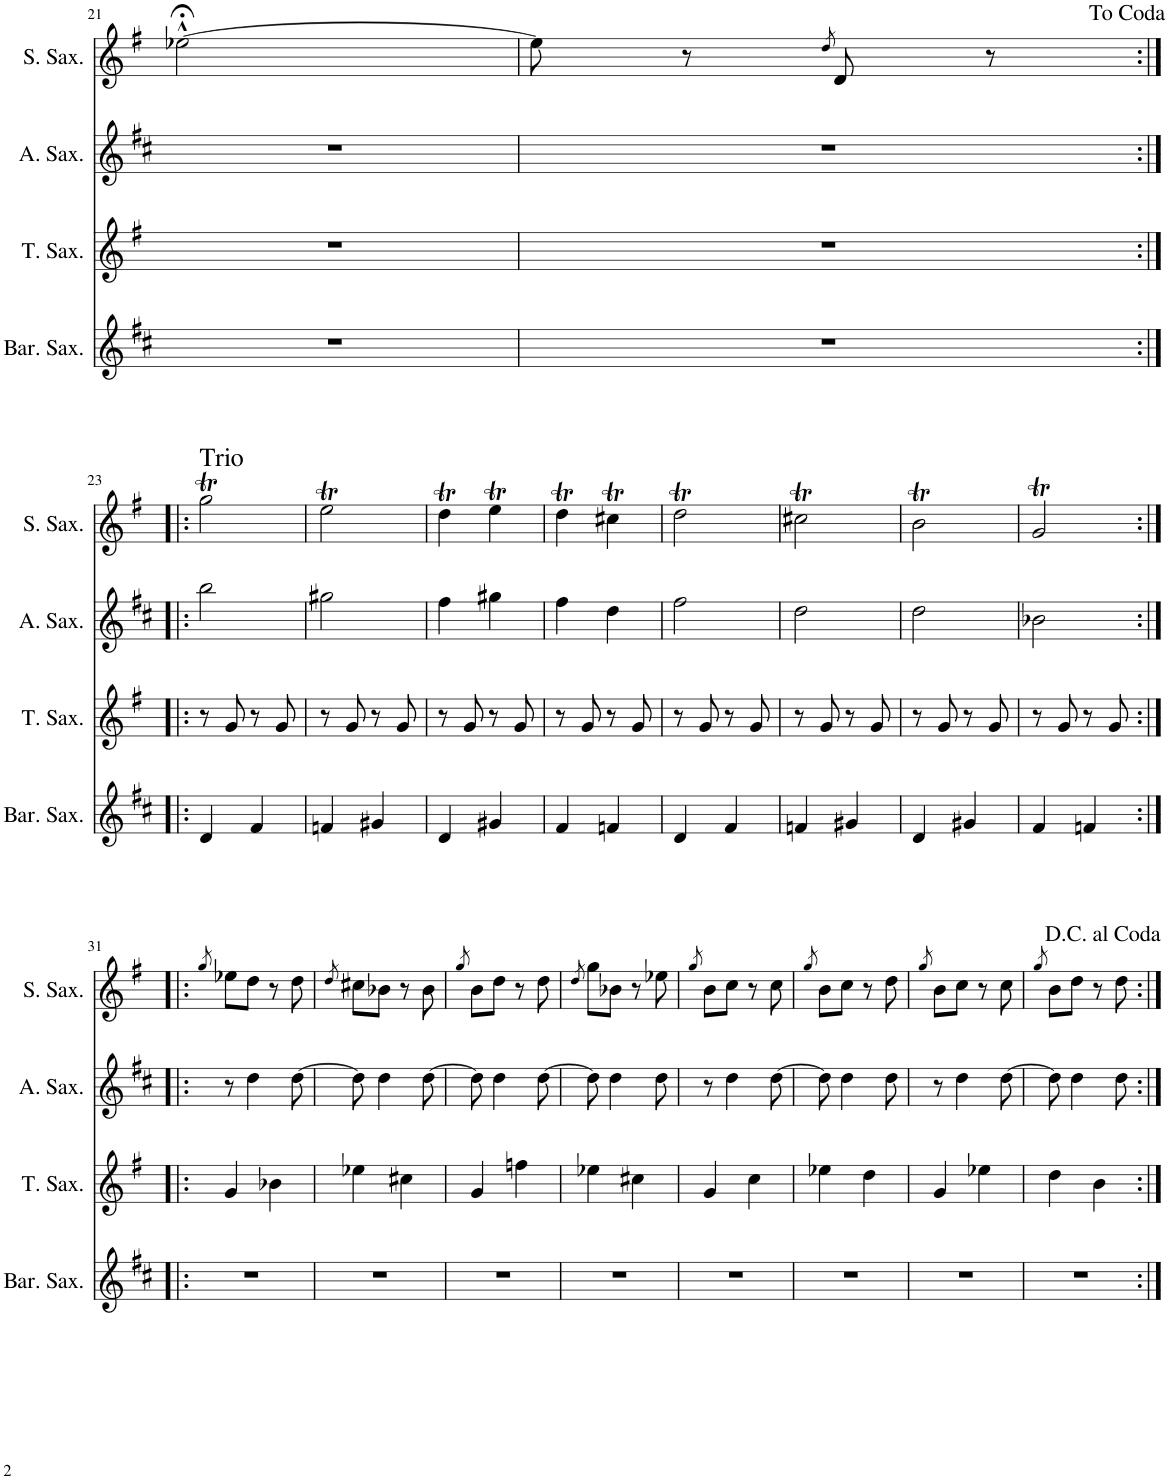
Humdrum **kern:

**kern	**kern	**kern	**kern
*part4	*part3	*part2	*part1
*staff4	*staff3	*staff2	*staff1
*I"Baritone Saxophone	*I"Tenor Saxophone	*I"Alto Saxophone	*I"Soprano Saxophone
*I'Bar. Sax.	*I'T. Sax.	*I'A. Sax.	*I'S. Sax.
!!LO:PB:g=z
*clefG2	*clefG2	*clefG2	*clefG2
*Trd12c21	*Trd8c14	*Trd5c9	*Trd1c2
*k[f#c#]	*k[f#]	*k[f#c#]	*k[f#]
*M2/4	*M2/4	*M2/4	*M2/4
=21	=21	=21	=21
2r	2r	2r	[2ee-X;<^^\
=22	=22	=22	=22
2r	2r	2r	8ee-\]
.	.	.	8r
.	.	.	8qdd/
.	.	.	8d/
.	.	.	8r
!!LO:LB:g=z
=23:|!|:	=23:|!|:	=23:|!|:	=23:|!|:
!	!	!	!LO:TX:a:t=Trio
4d/	8r	2bb\	2ggT\
.	8g/	.	.
4f#/	8r	.	.
.	8g/	.	.
=24	=24	=24	=24
4fn/	8r	2gg#X\	2eeT\
.	8g/	.	.
4g#X/	8r	.	.
.	8g/	.	.
=25	=25	=25	=25
4d/	8r	4ff#\	4ddT\
.	8g/	.	.
4g#X/	8r	4gg#X\	4eeT\
.	8g/	.	.
=26	=26	=26	=26
4f#/	8r	4ff#\	4ddT\
.	8g/	.	.
4fn/	8r	4dd\	4cc#Xt\
.	8g/	.	.
=27	=27	=27	=27
4d/	8r	2ff#\	2ddT\
.	8g/	.	.
4f#/	8r	.	.
.	8g/	.	.
=28	=28	=28	=28
4fn/	8r	2dd\	2cc#Xt\
.	8g/	.	.
4g#X/	8r	.	.
.	8g/	.	.
=29	=29	=29	=29
4d/	8r	2dd\	2bt\
.	8g/	.	.
4g#X/	8r	.	.
.	8g/	.	.
=30	=30	=30	=30
4f#/	8r	2b-X\	2gT/
.	8g/	.	.
4fn/	8r	.	.
.	8g/	.	.
!!LO:LB:g=z
=31:|!|:	=31:|!|:	=31:|!|:	=31:|!|:
.	.	.	8qgg/
2r	4g/	8r	8ee-X\L
.	.	4dd\	8dd\J
.	4b-X\	.	8r
.	.	[8dd\	8dd\
=32	=32	=32	=32
.	.	.	8qdd/
2r	4ee-X\	8dd\]	8cc#X\L
.	.	4dd\	8b-X\J
.	4cc#X\	.	8r
.	.	[8dd\	8b-\
=33	=33	=33	=33
.	.	.	8qgg/
2r	4g/	8dd\]	8b\L
.	.	4dd\	8dd\J
.	4ffn\	.	8r
.	.	[8dd\	8dd\
=34	=34	=34	=34
.	.	.	8qdd/
2r	4ee-X\	8dd\]	8gg\L
.	.	4dd\	8b-X\J
.	4cc#X\	.	8r
.	.	8dd\	8ee-X\
=35	=35	=35	=35
.	.	.	8qgg/
2r	4g/	8r	8b\L
.	.	4dd\	8cc\J
.	4cc\	.	8r
.	.	[8dd\	8cc\
=36	=36	=36	=36
.	.	.	8qgg/
2r	4ee-X\	8dd\]	8b\L
.	.	4dd\	8cc\J
.	4dd\	.	8r
.	.	8dd\	8dd\
=37	=37	=37	=37
.	.	.	8qgg/
2r	4g/	8r	8b\L
.	.	4dd\	8cc\J
.	4ee-X\	.	8r
.	.	[8dd\	8cc\
=38	=38	=38	=38
.	.	.	8qgg/
2r	4dd\	8dd\]	8b\L
.	.	4dd\	8dd\J
.	4b\	.	8r
.	.	8dd\	8dd\
=:|!	=:|!	=:|!	=:|!
*-	*-	*-	*-
